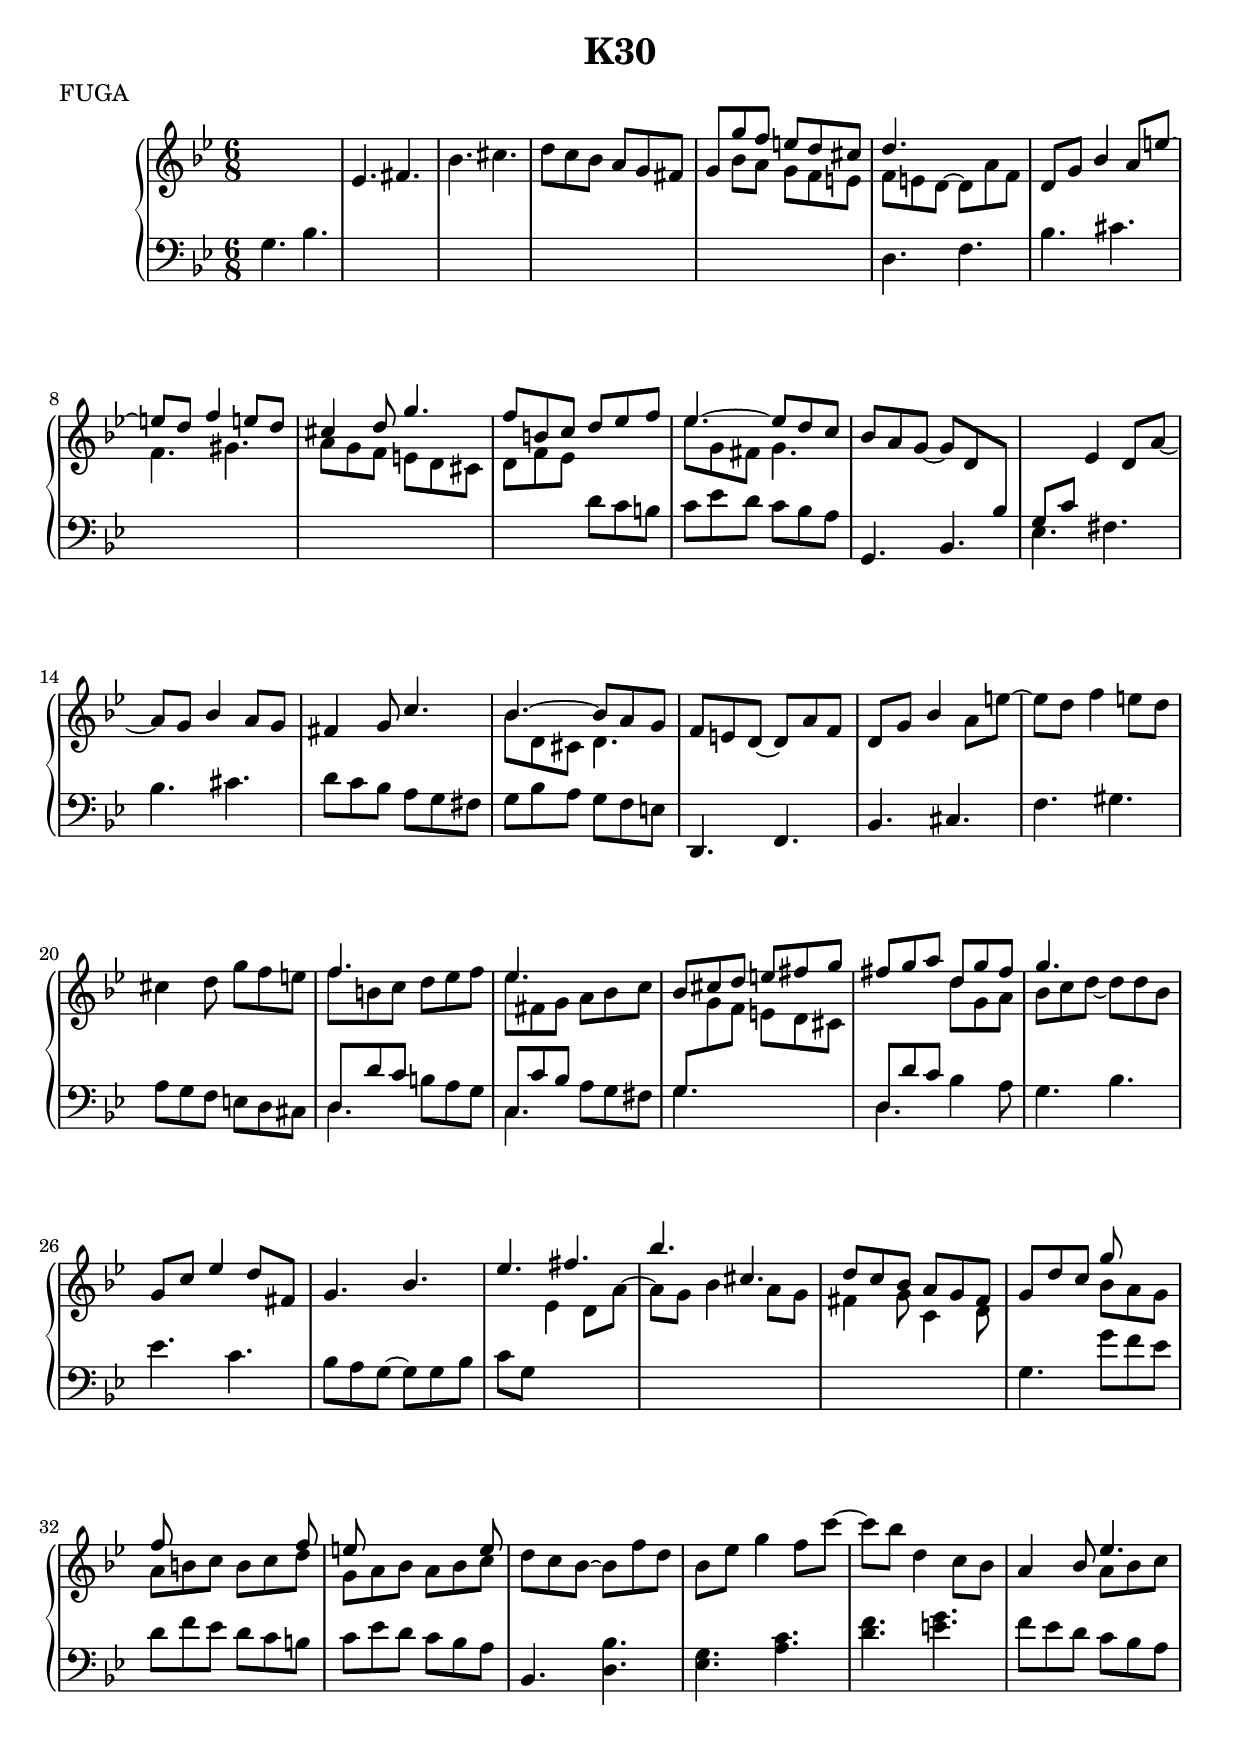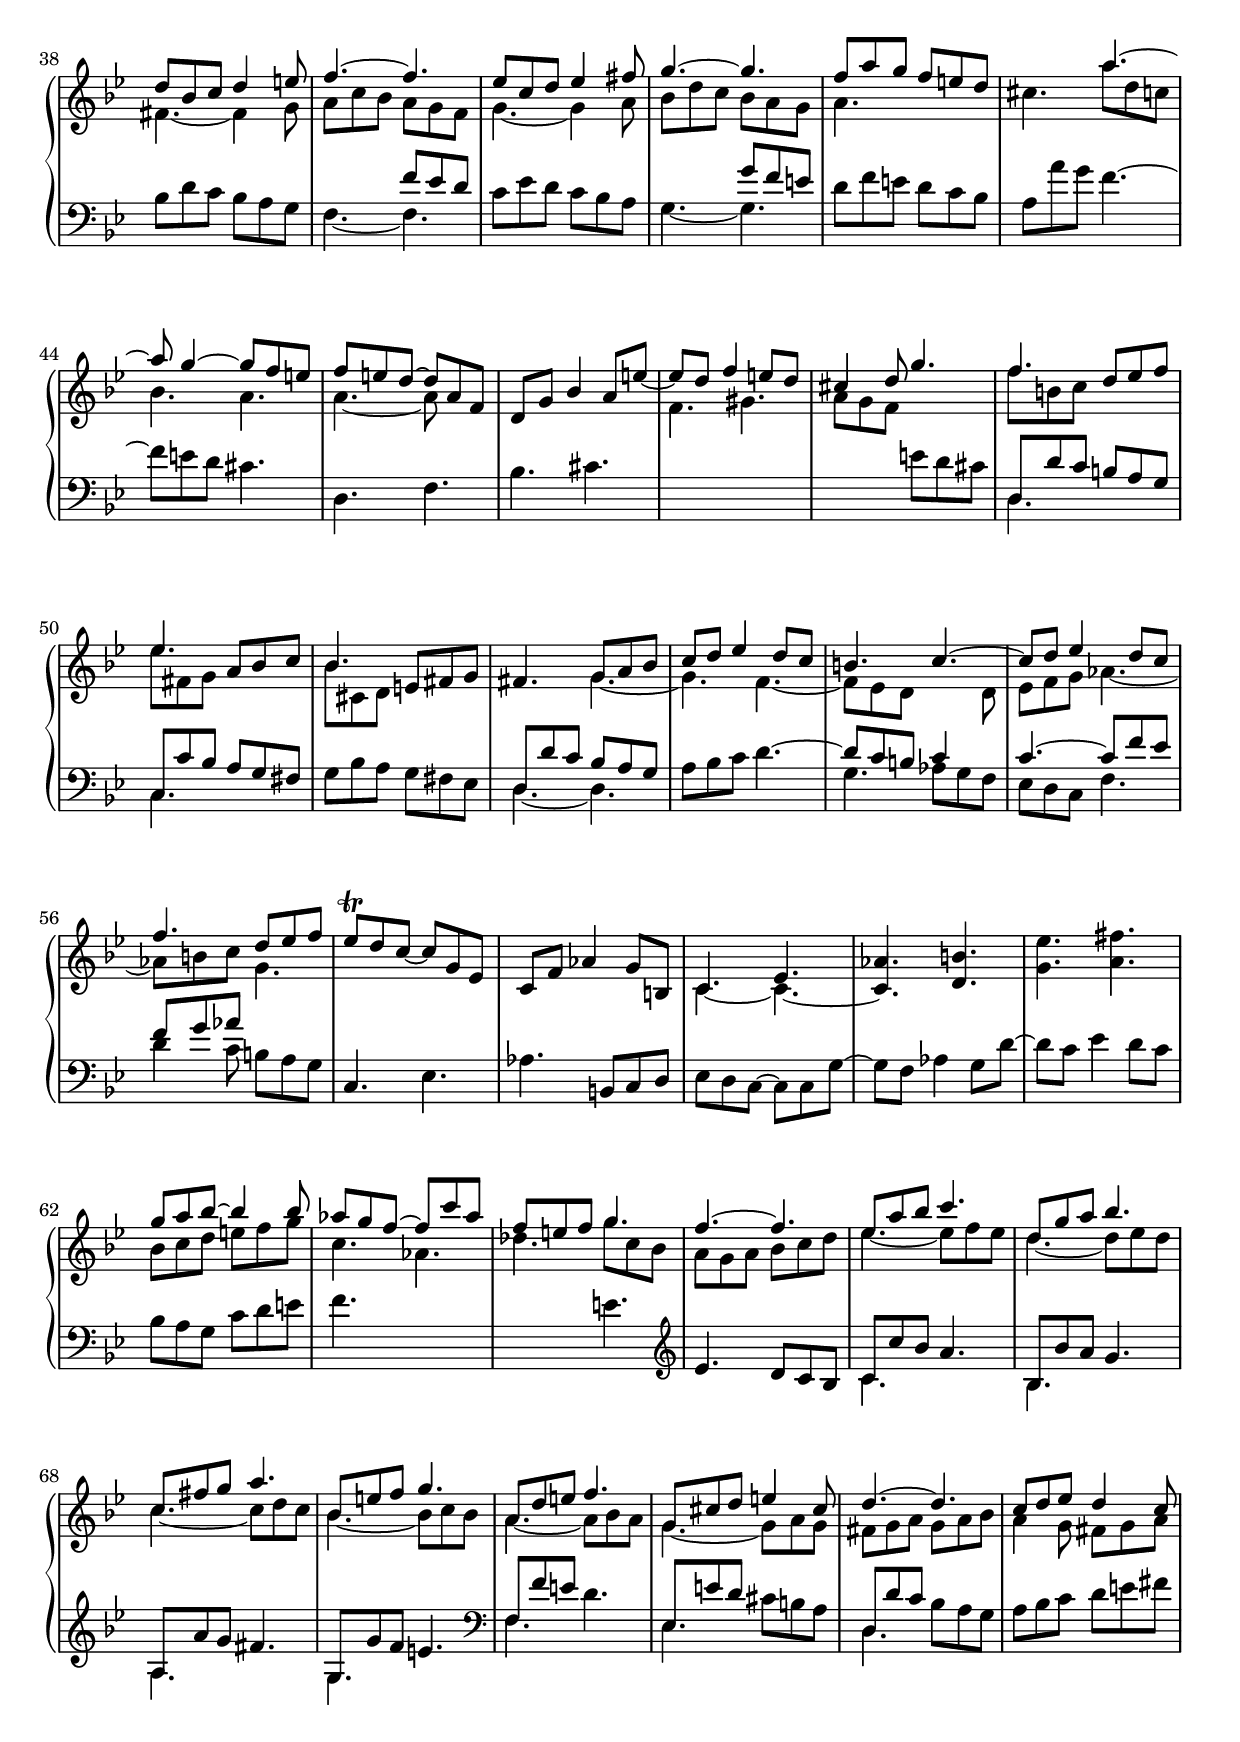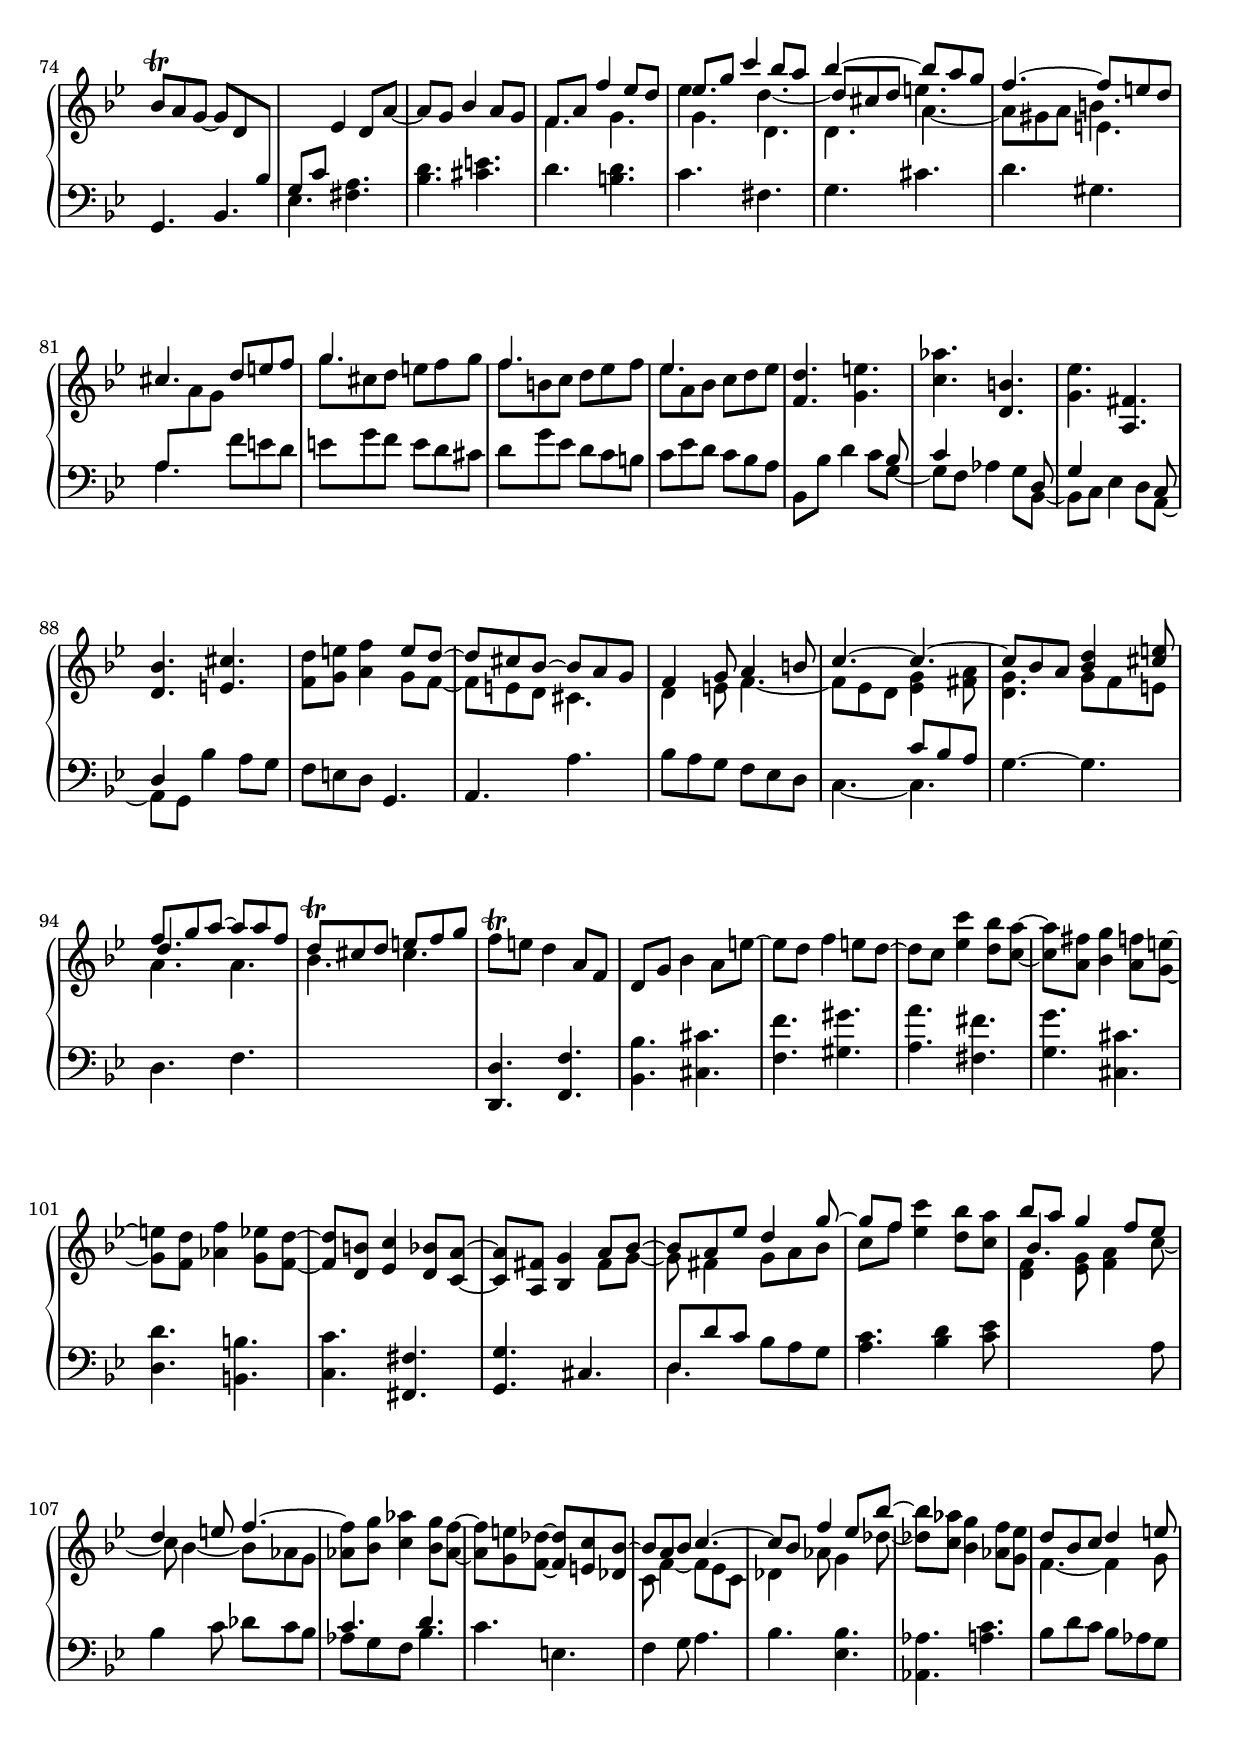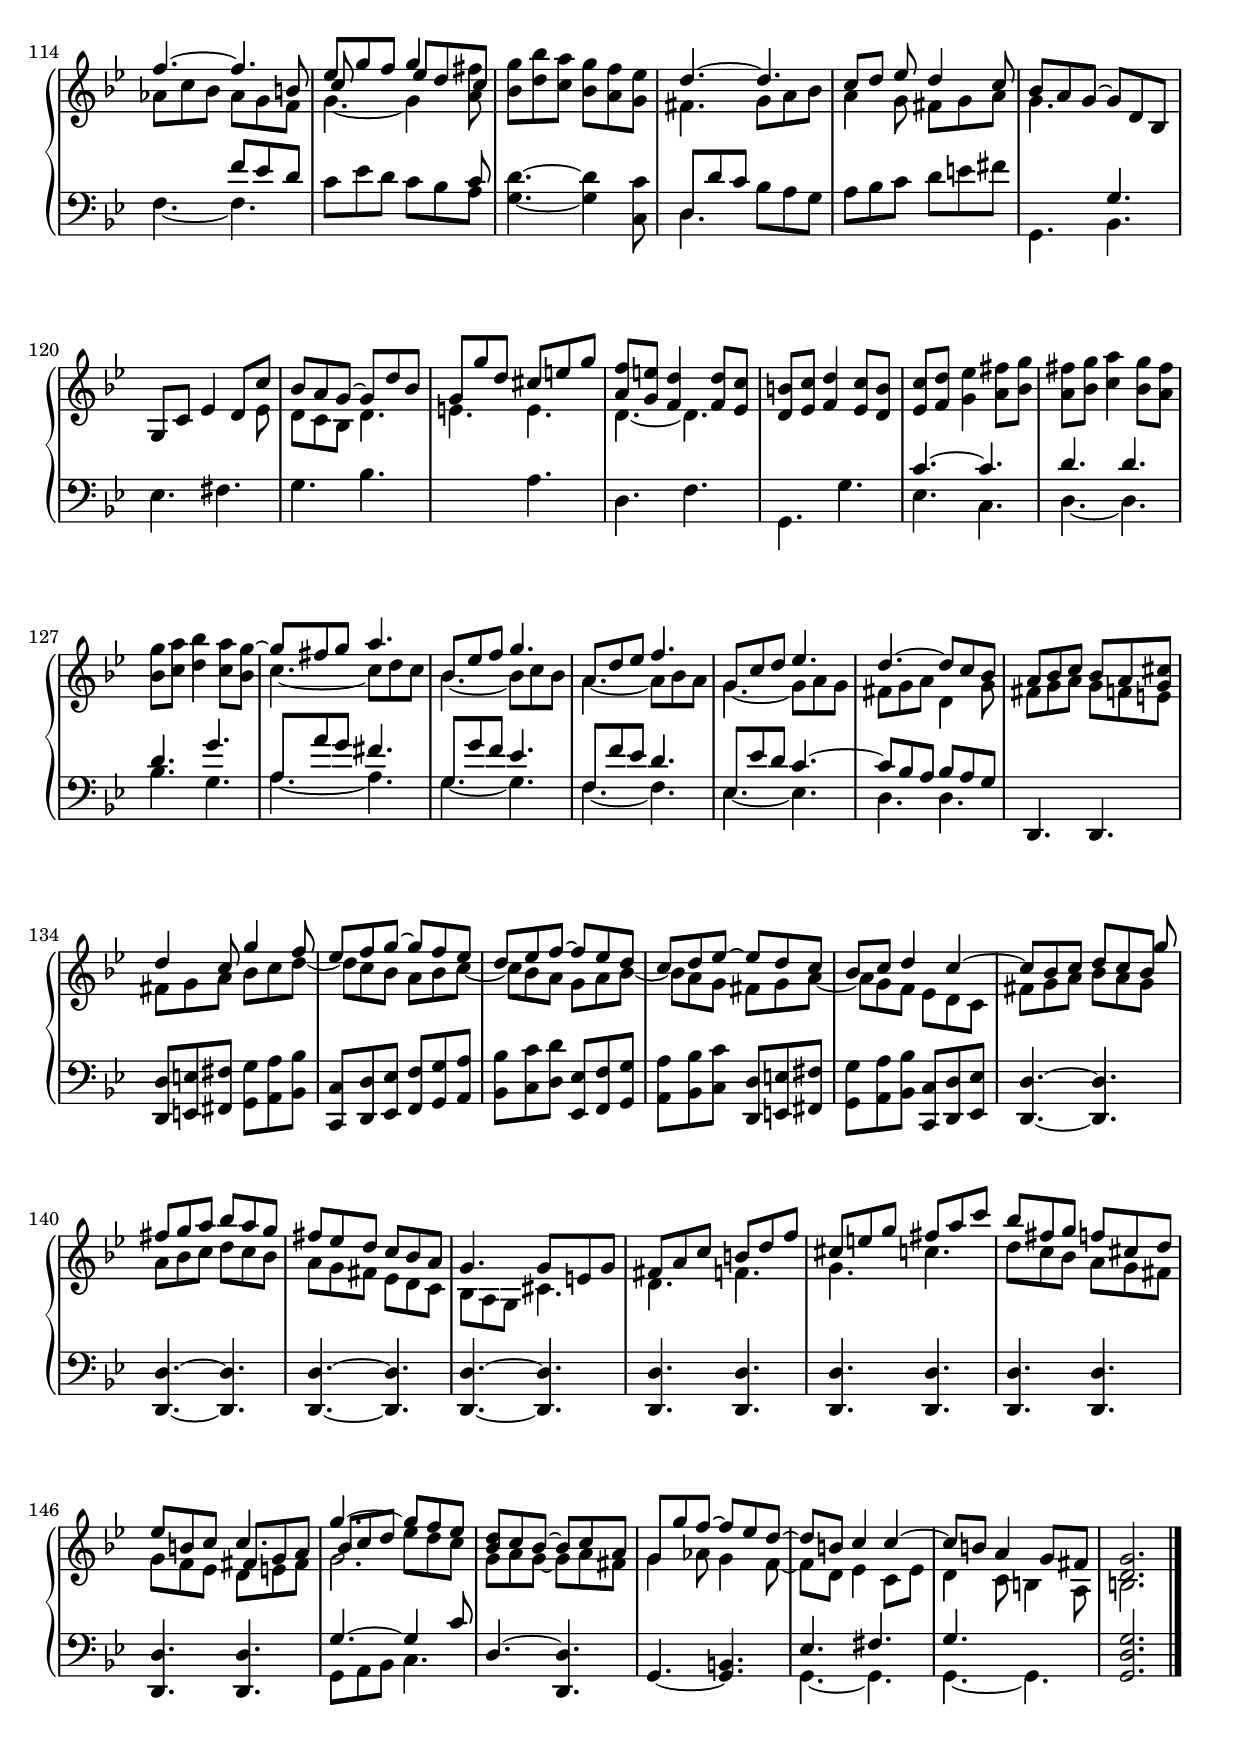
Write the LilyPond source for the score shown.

\version "2.18.2"
\version "2.18.2"

su = \stemUp
sd = \stemDown
sn = \stemNeutral
tu = \tieUp
td = \tieDown
tn = \tieNeutral
cstr = \change Staff = "right"
cstl = \change Staff = "left"

global = {
  \key g \minor
  \time 6/8
  \override Staff.NoteCollision #'merge-differently-dotted = ##t
}

right = \relative c' {
  \global
  
  \tu \cstl g4. bes
  \cstr ees fis
  bes cis
  d8 c bes a g fis
  << {g g' f e d cis}  \\ {s8 bes a g f e} >>
  << {d'4. s} \\ {f,8 e \tu d ~ d a' f} >>
  \su d g bes4 a8 e' ~
  
  e d f4 e8 d
  cis4 d8 g4.
  f8 b, c d ees f
  << {ees4. ~ ees8 d c} \\ {ees8 g, fis g4.} >>
  bes8 a \tn g~ g d \cstl bes
  g c \cstr ees4 d8 a' ~
  
  a g bes4 a8 g
  fis4 g8 c4.
  << {bes4. ~ bes8 a g} \\ { bes8 d, cis d4.} >>
  f8 e d ~ d a' f
  d g bes4 \sd a8 e' ~
  e d f4 e8 d
  
  cis4 d8 g f e
  << {f4. s} \\ {f8 b, c d ees f} >>
  << {ees4. s} \\ {ees 8 fis,8 g a bes c} >>
  \su bes cis d e fis g
  fis8 g a << {d, g fis} \\ { d g, a} >>
  << { g'4. s} \\ {bes,8 c d ~ d d bes} >>
  
  g8 c ees4 d8 fis,
  g4. bes
  ees fis
  bes cis,
  d8 c bes a g fis
  g d' c << {g'8} \\ {bes,8 a g} >>
  
  << {f'8 s2 f8} \\ {a,8 b c b c d} >>
  << {e8 s2 e8} \\ {g,8 a bes a bes c} >>
  \sn d c bes ~ bes f' d
  bes ees g4 f8 c' ~
  c bes d,4 c8 bes
  \su a4 bes8 << {ees4.} \\ {a,8 bes c} >>
  
  
  << {d8 bes c d4 e8 f4. ~ f ees8 c d ees4 fis8 g4. ~ g f8 a g f e d } \\
    {fis,4. ~ fis4 g8 a c bes a g f g4. ~ g4 a8 bes d c bes a g a4. s }>>
  \sn cis4. 
  
  << {a'4. ~ a8 g4 ~ g8 f e f e d ~ d a f} \\
    {a'8 d, c bes4. a a ~ a8 }>>
  \su d,8 g bes4 a8 e' ~ 
  e d f4 e8 d 
  cis4 d8 g4.
  << {f4.} \\ {f8 b, c} >> d ees f
  
  << {ees4.} \\ {ees8 fis, g} >> a bes c
  << {bes4.} \\ {bes8 cis, d} >> e fis g
  fis4. 
  << {g8 a bes c d ees4 d8 c b4.} \\ {g4. ~ g f4. ~ f8 ees d} >>
  << {c'4. ~ c8 d ees4 d8 c f4. d8 ees f} \\ {s4 d,8 ees f g aes4. ~ aes8 b c g4.} >>
  
  ees'8-\trill d c ~ c g ees
  c f aes4 g8 b,
  << {c4. ees aes} \\ {c,4. ~ c ~ \su c} >> <d b'>
  \sn <g ees'> <a fis'>
  
  << {g'8 a bes ~ bes4 bes8} \\ {bes, c d e f g} >>
  << {aes8 g f ~ f c' aes} \\ {c,4. aes} >>
  << {f'8 e f g4.} \\ {des4. g8 c, bes} >>
  << {f'4. ~ f} \\ {a,8 g a bes c d} >>
  << {ees a bes c4.} \\ {ees,4. ~ ees8 f ees} >>
  << {d8 g a bes4.} \\ {d,4. ~ d8 ees d} >>
  
  << {c8 fis g a4. 
      bes,8 e f g4. 
      a,8 d e f4. 
      g,8 cis d e4 cis8
      d4. ~ d 
      c8 d ees d4 c8} \\
    { c4. ~ c8 d c 
      bes4. ~ bes8 c bes 
      a4. ~ a8 bes a 
      g4. ~ g8 a g 
      fis g a g a bes 
      a4 g8 fis g a} >>
  
  
  bes8-\trill \su a g8 ~ g d \cstl bes 
  g c \cstr ees4 d8 a' ~
  a g bes4 a8 g
  << {f8 a f'4 ees8 d} \\ {f,4. g} >>
  << 
    { ees'8 g c4 bes8 a bes4. ~ bes8 a g f4. ~ f8 e d} 
    \\ 
    { g,4. d d a' ~ a8 gis a e4.} 
    \\ 
    { \sd ees'4. \td d ~ \su d8 cis d \sd e4. s b} 
  >>
  
  cis4. d8 e f \sn
  << {g4.} \\ {g8 cis, d} >> e f g
  << {f4.} \\ {f8 b, c} >> d ees f
  << {ees4.} \\ {ees8 a, bes} >> c d ees
  <f, d'>4. <g e'>
  <c aes'> <d, b'>
  <g ees'> <a, fis'>
  
  <d bes'> <e cis'>
  <f d'>8 <g e'> <a f'>4
  << {e'8 d ~ d cis bes ~ bes a g} \\
    {g8 f ~ f e d cis4. } >>
  << {f4 g8 a4 b8 c4. ~ c ~ c8 bes a <bes d>4 <cis e>8} \\
    {d,4 e8 f4. ~ f8 ees d <ees g>4 <fis a>8 <d g>4. g8 f e} >>
  
  << {f'8 g a ~ a a f} \\ {a,4. a} \\ {d4. s} >>  
  << {d8-\trill cis d e f g} \\ {bes,4. cis} >>
  f8-\trill e d4 a8 f
  d g bes4 a8 e' ~
  e d f4 e8 d ~ d
  c <ees c'>4 <d bes'>8 <c a'>8 ~ 
  <c a'> <a fis'> <bes g'>4 <a f'>8 <g e'> ~
  
  <g e'> <f d'> <aes f'>4 <g ees'>8 <f d'> ~
  <f d'> <d b'> <ees c'>4 <d bes'>8 <c a'> ~
  <c a'> <a fis'> <bes g'>4 
  << {a'8 bes ~ bes a ees' d4 g8 ~ g[ f]} \\
    {fis,8 g ~ g fis4 g8 a bes c[ f]} >>
  <ees c'>4 <d bes'>8 <c a'>
  
  << {bes'8 a g4 f8 ees 
      d4 e8 f4. ~ 
      \sd <aes, f'>8[  <bes g'>]} \\
    {\shiftOn \once \su bes4. s4 c8 ~
      c bes4 ~ bes8 aes g}>>

  << {\sn <c aes'>4 <bes g'>8 \tn <aes f'> ~ 
      <aes f'> <g e'> <f des'> ~ <f des'> <e c'> \tu <des bes'> ~
      \su bes' a bes c4. ~
      c8 bes f'4 ees8 bes' ~ \sd <des, bes'>8[ <c aes'>8]} \\
    {s2 s2.
      c,8 f4 ~ f8 ees c
      des4 aes'8 g4 des'8 ~ <des bes'>8[ <c aes'>8]}>> 
  <bes g'>4 <aes f'>8 <g ees'>
  << {d'8 bes c d4 e8} \\ {f,4. ~ f4 g8} >>

  
  << {f'4. ~ f} \\ {aes,8 c bes aes g f} \\ {s4. s4 b8} >>
  << {ees8 g f g4 \sd <a, fis'>8} \\ {g4. ~ g4} \\ {c8 s4 ees8 d c} >>
  << {bes d c bes a g} {g' bes a g f ees} >>
  << {d4. ~ d} \\ {fis,4. g8 a bes} >>
  << {c8[ d] ees d4 c8 } \\ {a4 g8 fis g a} >>
  << {bes8 a g ~ g d bes} \\ {g'4. \cstl \su g,} >>
  
  g8 c ees4 << {d8 c'} \\ {s ees,} >>
  << {bes' a g ~ g d' bes} \\ {d, c bes d4.} >>
  << {g8 g' d cis e g} \\ {e,4. e} >>
  << {f'8 e d4 d8 c} {a g f4 f8 ees} \\ {d4. ~ d} >>
  << {d8 ees f4 ees8 d} {b' c d4 c8 b} >>
  << {c d ees4 fis8 g} {ees, f g4 a8 bes} >>
  << {a bes c4 bes8 a} {fis' g a4 g8 fis} >>
  
  << {\sd g a bes4 a8 g ~ \su g fis g a4.} 
    {bes,8 c d4 c8 bes} \\ {s2. c4. ~ c8 d c} >>
  << {bes8 ees f g4.} \\ {bes,4. ~ bes8 c bes} >>
  << {a8 d ees f4.} \\ {a,4. ~ a8 bes a} >>
  << {g8 c d ees4.} \\ {g,4. ~ g8 a g} >>
  << {d'4. ~ d8 c bes} \\ {fis g a d,4 g8} >>
  << {a bes c bes a <g cis>} \\ {fis g a g f e} >>
  
  << {d'4 c8 g'4 f8
      ees f g ~ g f ees
      d ees f ~ f ees d
      c d ees ~ ees d c 
      bes c d4 c ~ c8 bes c} \\
    {fis,8 g a bes c d ~
      d c bes a bes c ~
      c bes a g a bes ~
      bes a g fis g a ~
      a g f ees d c
      fis g a} >>
  << {d c bes} \\ {bes a g} \\ {s4 g'8} >>
  
  << {fis8 g a bes a g} \\ {a, bes c d c bes} >>
  << {fis' ees d c bes a} \\ {a g fis ees d c} >>
  << {g'4. g8 e g} \\ {bes, a g cis4.} >>
  << {fis8 a c b d f} \\ {d,4. f} >>
  << {cis'8 e g fis a c} \\ {g,4. c} >>
  << {bes'8 fis g f cis d} \\ {d c bes a g fis} >>
  
  << {ees'8 b c c4.} \\ {g8 f ees d e fis} \\ {s4. fis8  g a} >>
  << {g'4. ~ g8 f ees} \\ {g,2.} \\ {bes8 c d \sd ees d c} >>
  << {<bes d>8 c bes ~ bes c a} \\ {g a g ~ g a fis} >>
  << {g8 g' f ~ f ees d~
      d b c4 c ~
      c8 b a4 g8 fis} \\
    {g4 aes8 g4 f8 ~
      f d ees4 c8 ees
      d4 c8 b4 a8} >>
  << <d g>2. \\ b2. >> \bar "|."
}

left = \relative c {
  \global
  
  s2.*5
  d4. f 
  bes cis
  
  \cstr \sd f gis
  a8 g f e d cis
  d f ees \cstl \sn d c b
  c ees d c bes a
  g,4. bes
  ees fis
  
  bes cis
  d8 c bes a g fis
  g bes a g f e
  d,4. f
  bes cis
  f gis
  
  a8 g f e d cis
  << {d8 d' c} \\ {d,4.} >> b'8 a g
  << {c,8 c' bes} \\ {c,4.} >> a'8 g fis
  << {g8 \cstr \sd g' f e d cis} \\ {g4. s} >>
  << {d8 d' c} \\ {d,4.} >> bes'4 a8
  g4. bes
  
  ees c
  bes8 a g ~ g g bes
  c g \cstr \sd ees'4 d8 a' ~
  a g bes4 a8 g
  fis4 g8 c,4 d8
  \cstl g,4. g'8f ees
  
  d f ees d c b
  c ees d c bes a
  \sn bes,4. <d bes'>
  <ees g> <a c>
  <d f> <e g>
  f8 ees d c bes a
  
  
  bes d c bes a g
  << {s4. f'8 ees d} \\ {f,4. ~ f} >>
  c'8 ees d c bes a
  << {s4. g'8 f e} \\ {g,4. ~ g} >>
  d'8 f e d c bes
  a a' g f4. ~
  
  f8 e d cis4. 
  d, f
  bes cis
  \cstr \sd f gis
  a8 g f \cstl \sn e d cis
  << {d,8 d' c b a g} \\ {d4.} >>
  
  << {c8 c' bes a g fis} \\ {c4.} >>
  g'8 bes a g fis ees
  << {d8 d' c bes a g} \\ {d4. ~ d} >>
  a'8 bes c << {\sd d4. ~ \su d8 c b c4} \\ {s4. g4. aes8 g f} >>
  << {c'4. ~ c8 f ees} \\ {ees,8 d c f4.} >>
  
  << {f'8 g aes} \\ {d,4 c8} >> b a g
  c,4. ees
  aes
  b,8 c d 
  ees d c ~ c c g' ~
  g f aes4 g8 d' ~
  d c ees4 d8 c
  
  bes a g c d e
  f4. s
  s e
  \clef treble ees4. d8 c bes
  << {c8 c' bes} \\ {c,4.} >> a'
  << {bes,8 bes' a} \\ {bes,4.} >> g'
  
  << {a,8 a' g fis4.
      g,8 g' f e4.} \\
    {a,4. s g s} >>
  \clef bass
  << {f8 f' e} \\ {f,4.} >> d'
  << {ees,8 e' d} \\ {ees,4.} >> cis'8 b a
  << {d,8 d' c} \\ {d,4.} >> bes'8 a g
  a bes c d e fis
  
  
  g,,4. bes
  ees <fis a>
  <bes d> <cis e>
  d <b d>
  c fis,
  g cis
  d gis,
  
   
  << {\su a8 \cstr \sd a' g} \\ {a,4.} >> f'8 e d
  e g f e d cis
  d g ees d c b
  c ees d c bes a
  bes, bes' d4 << {s8 bes c4} \\ {c8 g ~ g8[ f]} >> aes4
  << {s8 d, g4} \\ {g8 bes, ~ bes[ c]} >> ees4 
  << {s8 c d4} \\ {d8 a ~a[ g]} >> bes'4 a8 g
  
  f e d g,4.
  a a'
  bes8 a g f ees d
  << {s4. c'8 bes a} \\ {c,4. ~ c} >>
  g'4. ~ g
  
  d f
  s2.
  <d, d'>4. <f f'>
  <bes bes'> <cis cis'>
  <f f'> <gis gis'>
  <a a'> <fis fis'>
  <g g'> <cis, cis'>
  
  <d d'> <b b'> 
  <c c'> <fis, fis'>
  <g g'> cis
  << {d8 d' c} \\ {d,4.} >> bes'8 a g
  <a c>4. <bes d>4 <c ees>8
  \cstr \sd <d f>4 <ees g>8 <f a>4 \cstl a,8
  
  bes4 c8 des c bes
  << {c4. d} \\ {aes8 g f bes4.} >>
  c4. e,
  f4 g8 a4. 
  bes <ees, bes'>
  <aes, aes'> <a' c>
  bes8 d c bes aes g
  
  
  << {s4. f'8 ees d} \\ {f,4. ~ f} >>
  c'8 ees d << {s4 c8} \\ {c bes a}>>
  <g d'>4. ~ <g d'>4 <c, c'>8
  << {d8 d' c} \\ {d,4.}>> bes'8 a g
  a bes c d e fis
  g,,4. bes
  
  ees4. fis
  g bes
  s a
  d, f 
  g, g'
  << {c ~ c} \\ {ees, c} >>
  << {d' d} \\ {d, ~ d} >>
  
  << {d' g} \\ {bes, g} >>
  << {a8 a'g fis4.} \\ {a, ~ a} >>
  << {g8 g' f ees4.} \\ {g, ~ g} >>
  << {f8 f' ees d4.} \\ {f, ~ f} >>
  << {ees8 ees' d c4. ~ c8 bes a bes a g} \\
    {ees4. ~ ees d d} >>
  \sn d, d
  
  << {d8 e fis g a bes} {d8 e fis g a bes} >>
  << {c,, d ees f g a} {c d ees f g a} >>
  << {bes, c d ees, f g} {bes' c d ees, f g} >>
  << {a, bes c d, e fis} {a' bes c d, e fis} >>
  << {g, a bes c, d ees} {g' a bes c, d ees} >>
  <d, d'>4. ~ <d d'>
  
  <d d'>4. ~ <d d'>
  <d d'>4. ~ <d d'>
  <d d'>4. ~ <d d'>
  <d d'>4. <d d'>
  <d d'>4. <d d'>
  <d d'>4. <d d'>
  
  <d d'>4. <d d'>
  << {g'4. ~ g4 c8} \\ {g,8 a bes c4.} >>
  << {d4. ~ d} \\ {s \su d,} >>
  g4. ~ <g b>
  << {ees'4. fis} \\ {g,4. ~ g} >>
  << {g'4. s} \\ {g,4. ~ g} >>
  <g d' g> 2. \bar "|."
}


breaks = {
  s2.*7 \break s2.*6 \break s2.*6 \break s2.*6 \break s2.*6 \break s2.*6 \pageBreak
  s2.*6 \break s2.*6 \break s2.*6 \break s2.*6 \break s2.*6 \break s2.*6 \pageBreak
  s2.*7 \break s2.*7 \break s2.*6 \break s2.*7 \break s2.*6 \break s2.*7 \pageBreak  
  s2.*6 \break s2.*7 \break s2.*7 \break s2.*6 \break s2.*6 \break s2.*7 \pageBreak  
}

#(set-global-staff-size 20.4)

\header {
  title = "K30"
  meter = "FUGA"
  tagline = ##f
}

\paper {
  print-page-number = ##f
  between-system-padding = #0.1
  between-system-space = #0.1
  ragged-last-bottom = ##f
  ragged-bottom = ##f
}

\score {
  \new PianoStaff <<
    \new Staff = "right" {
      << 
        \breaks
        \right
      >>
    }
    \new Staff = "left" { 
      \clef bass \left 
    }
  >>
  \layout { }
}
